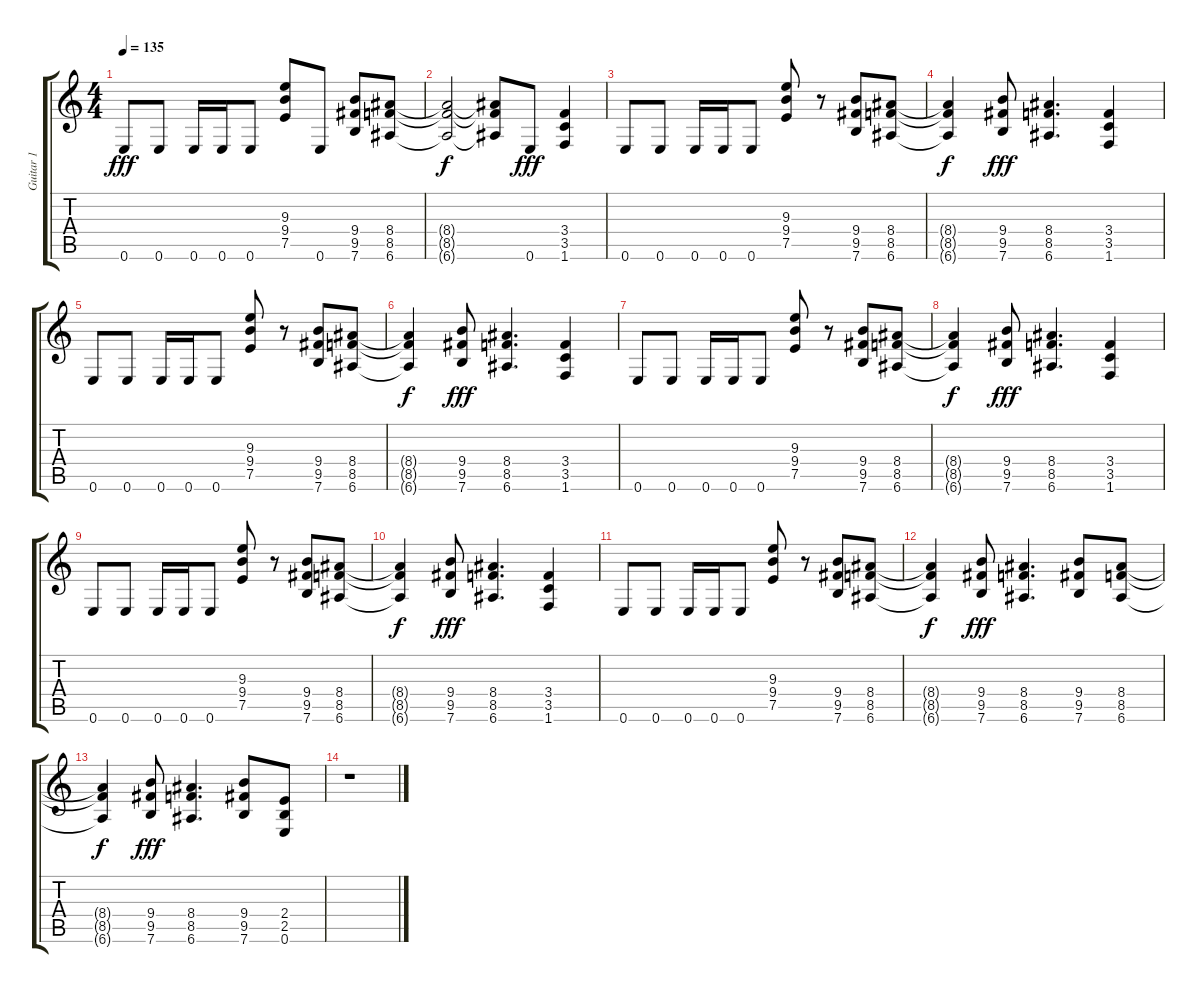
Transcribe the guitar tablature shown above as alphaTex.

\track ("Guitar 1            " "Guitar 1  ") {instrument acousticguitarsteel}
\staff {score tabs}
\tuning (E4 B3 G3 D3 A2 E2) {hide}
\ts (4 4)
\tempo 135
\clef g2
\ks c
0.6.8{dy fff} 0.6.8 0.6.16 0.6.16 0.6.8 (9.3 9.4 7.5).8 0.6.8 (9.4 9.5 7.6).8 (8.4 8.5 6.6).8 |
(8.4{t} 8.5{t} 6.6{t}).2{dy f} (8.4{t} 8.5{t} 6.6{t}).8 0.6.8{dy fff} (3.4 3.5 1.6).4 |
0.6.8 0.6.8 0.6.16 0.6.16 0.6.8 (9.3 9.4 7.5).8 r.8 (9.4 9.5 7.6).8 (8.4 8.5 6.6).8 |
(8.4{t} 8.5{t} 6.6{t}).4{dy f} (9.4 9.5 7.6).8{dy fff} (8.4 8.5 6.6).4{d} (3.4 3.5 1.6).4 |
0.6.8 0.6.8 0.6.16 0.6.16 0.6.8 (9.3 9.4 7.5).8 r.8 (9.4 9.5 7.6).8 (8.4 8.5 6.6).8 |
(8.4{t} 8.5{t} 6.6{t}).4{dy f} (9.4 9.5 7.6).8{dy fff} (8.4 8.5 6.6).4{d} (3.4 3.5 1.6).4 |
0.6.8 0.6.8 0.6.16 0.6.16 0.6.8 (9.3 9.4 7.5).8 r.8 (9.4 9.5 7.6).8 (8.4 8.5 6.6).8 |
(8.4{t} 8.5{t} 6.6{t}).4{dy f} (9.4 9.5 7.6).8{dy fff} (8.4 8.5 6.6).4{d} (3.4 3.5 1.6).4 |
0.6.8 0.6.8 0.6.16 0.6.16 0.6.8 (9.3 9.4 7.5).8 r.8 (9.4 9.5 7.6).8 (8.4 8.5 6.6).8 |
(8.4{t} 8.5{t} 6.6{t}).4{dy f} (9.4 9.5 7.6).8{dy fff} (8.4 8.5 6.6).4{d} (3.4 3.5 1.6).4 |
0.6.8 0.6.8 0.6.16 0.6.16 0.6.8 (9.3 9.4 7.5).8 r.8 (9.4 9.5 7.6).8 (8.4 8.5 6.6).8 |
(8.4{t} 8.5{t} 6.6{t}).4{dy f} (9.4 9.5 7.6).8{dy fff} (8.4 8.5 6.6).4{d} (9.4 9.5 7.6).8 (8.4 8.5 6.6).8 |
(8.4{t} 8.5{t} 6.6{t}).4{dy f} (9.4 9.5 7.6).8{dy fff} (8.4 8.5 6.6).4{d} (9.4 9.5 7.6).8 (2.4 2.5 0.6).8 |
r.1
